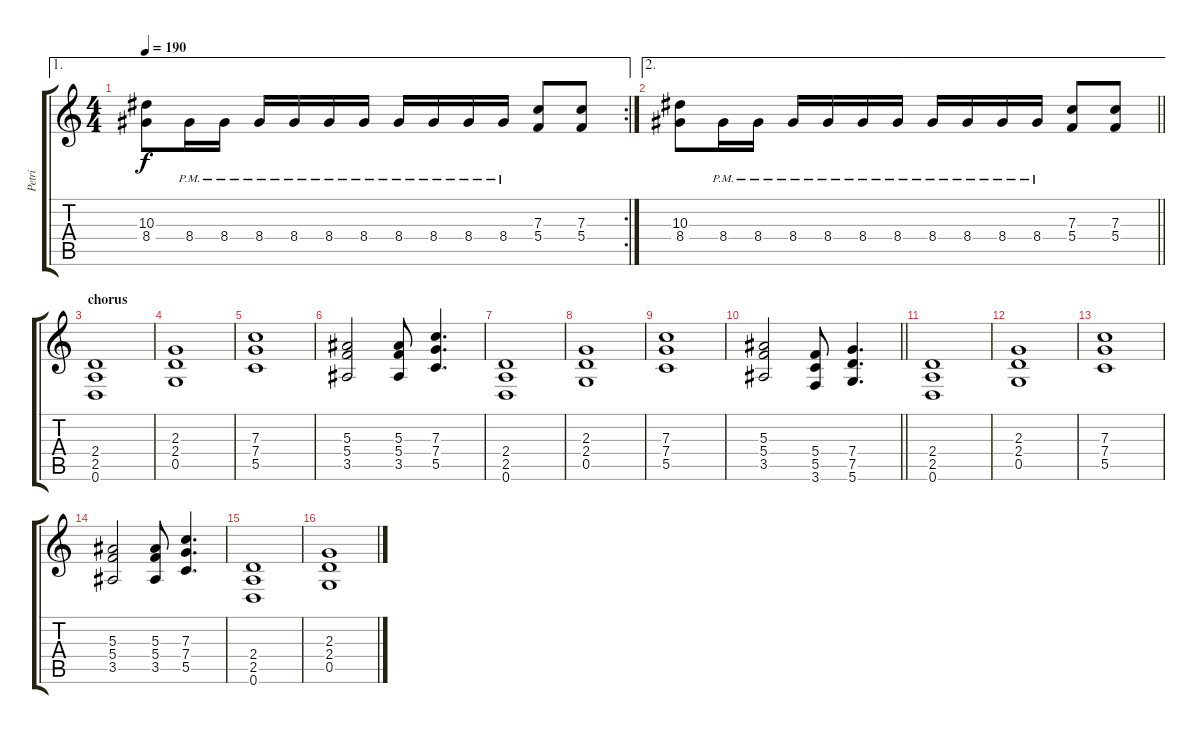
\track ("Petri" "Petri") {instrument distortionguitar}
\staff {score tabs}
\tuning (D4 A3 F3 C3 G2 D2) {hide}
\ae 1
\rc 2
\ts (4 4)
\tempo 190
\clef g2
\ks c
(10.3 8.4).8{dy f} 8.4{pm}.16 8.4{pm}.16 8.4{pm}.16 8.4{pm}.16 8.4{pm}.16 8.4{pm}.16 8.4{pm}.16 8.4{pm}.16 8.4{pm}.16 8.4{pm}.16 (7.3 5.4).8 (7.3 5.4).8 |
\ae 2
\barLineRight lightlight
(10.3 8.4).8 8.4{pm}.16 8.4{pm}.16 8.4{pm}.16 8.4{pm}.16 8.4{pm}.16 8.4{pm}.16 8.4{pm}.16 8.4{pm}.16 8.4{pm}.16 8.4{pm}.16 (7.3 5.4).8 (7.3 5.4).8 |
\section ("" "chorus")
(2.4 2.5 0.6).1 |
(2.3 2.4 0.5).1 |
(7.3 7.4 5.5).1 |
(5.3 5.4 3.5).2 (5.3 5.4 3.5).8 (7.3 7.4 5.5).4{d} |
(2.4 2.5 0.6).1 |
(2.3 2.4 0.5).1 |
(7.3 7.4 5.5).1 |
\barLineRight lightlight
(5.3 5.4 3.5).2 (5.4 5.5 3.6).8 (7.4 7.5 5.6).4{d} |
\section ("" "")
(2.4 2.5 0.6).1 |
(2.3 2.4 0.5).1 |
(7.3 7.4 5.5).1 |
(5.3 5.4 3.5).2 (5.3 5.4 3.5).8 (7.3 7.4 5.5).4{d} |
(2.4 2.5 0.6).1 |
(2.3 2.4 0.5).1
